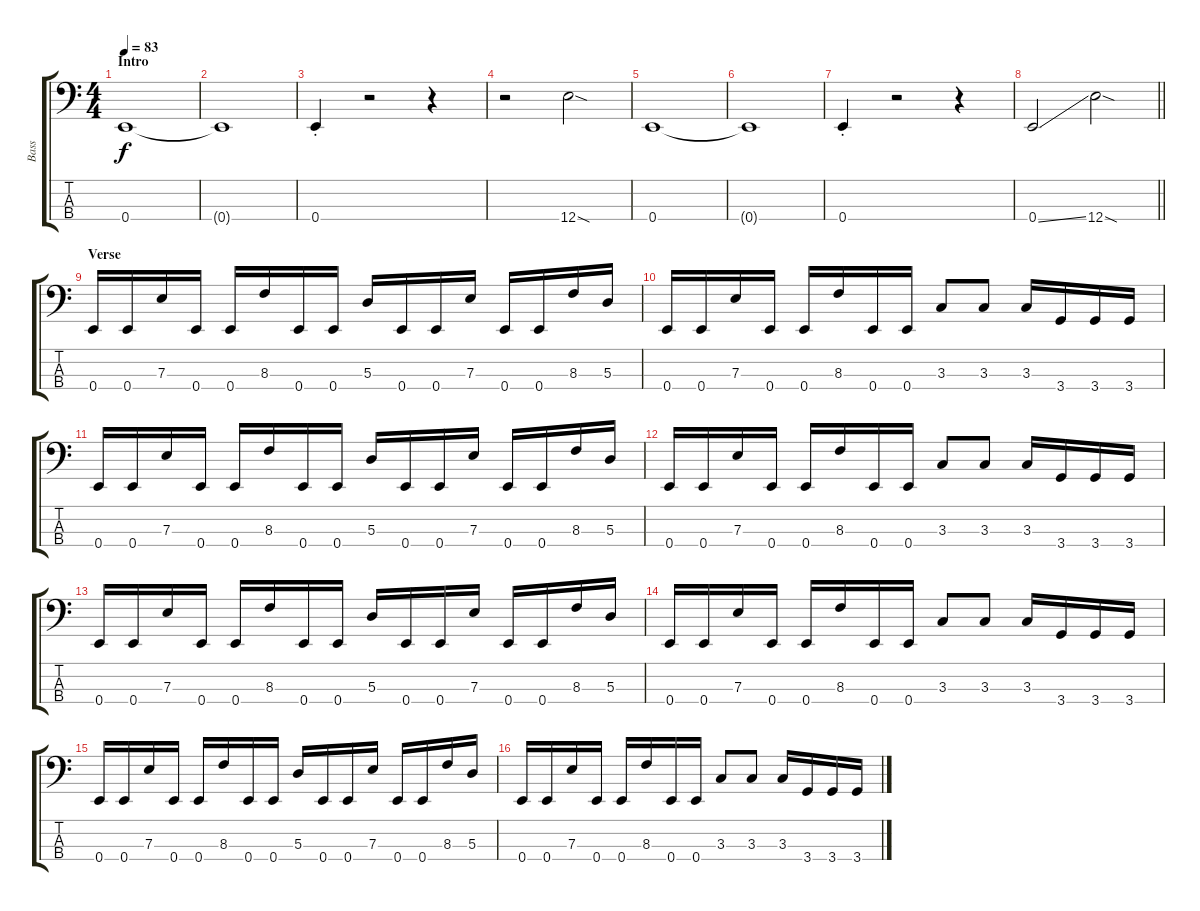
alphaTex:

\track ("Bass" "Bass") {instrument electricbasspick}
\staff {score tabs}
\tuning (G2 D2 A1 E1) {hide}
\ts (4 4)
\section ("" "Intro")
\tempo 83
\clef f4
\ks aminor
0.4.1{dy f instrument electricbasspick} |
0.4{t}.1 |
0.4{st}.4 r.2 r.4 |
r.2 12.4{sod}.2 |
0.4.1 |
0.4{t}.1 |
0.4{st}.4 r.2 r.4 |
\barLineRight lightlight
0.4{ss}.2 12.4{sod}.2 |
\section ("" "Verse")
0.4.16 0.4.16 7.3.16 0.4.16 0.4.16 8.3.16 0.4.16 0.4.16 5.3.16 0.4.16 0.4.16 7.3.16 0.4.16 0.4.16 8.3.16 5.3.16 |
0.4.16 0.4.16 7.3.16 0.4.16 0.4.16 8.3.16 0.4.16 0.4.16 3.3.8 3.3.8 3.3.16 3.4.16 3.4.16 3.4.16 |
0.4.16 0.4.16 7.3.16 0.4.16 0.4.16 8.3.16 0.4.16 0.4.16 5.3.16 0.4.16 0.4.16 7.3.16 0.4.16 0.4.16 8.3.16 5.3.16 |
0.4.16 0.4.16 7.3.16 0.4.16 0.4.16 8.3.16 0.4.16 0.4.16 3.3.8 3.3.8 3.3.16 3.4.16 3.4.16 3.4.16 |
0.4.16 0.4.16 7.3.16 0.4.16 0.4.16 8.3.16 0.4.16 0.4.16 5.3.16 0.4.16 0.4.16 7.3.16 0.4.16 0.4.16 8.3.16 5.3.16 |
0.4.16 0.4.16 7.3.16 0.4.16 0.4.16 8.3.16 0.4.16 0.4.16 3.3.8 3.3.8 3.3.16 3.4.16 3.4.16 3.4.16 |
0.4.16 0.4.16 7.3.16 0.4.16 0.4.16 8.3.16 0.4.16 0.4.16 5.3.16 0.4.16 0.4.16 7.3.16 0.4.16 0.4.16 8.3.16 5.3.16 |
0.4.16 0.4.16 7.3.16 0.4.16 0.4.16 8.3.16 0.4.16 0.4.16 3.3.8 3.3.8 3.3.16 3.4.16 3.4.16 3.4.16
